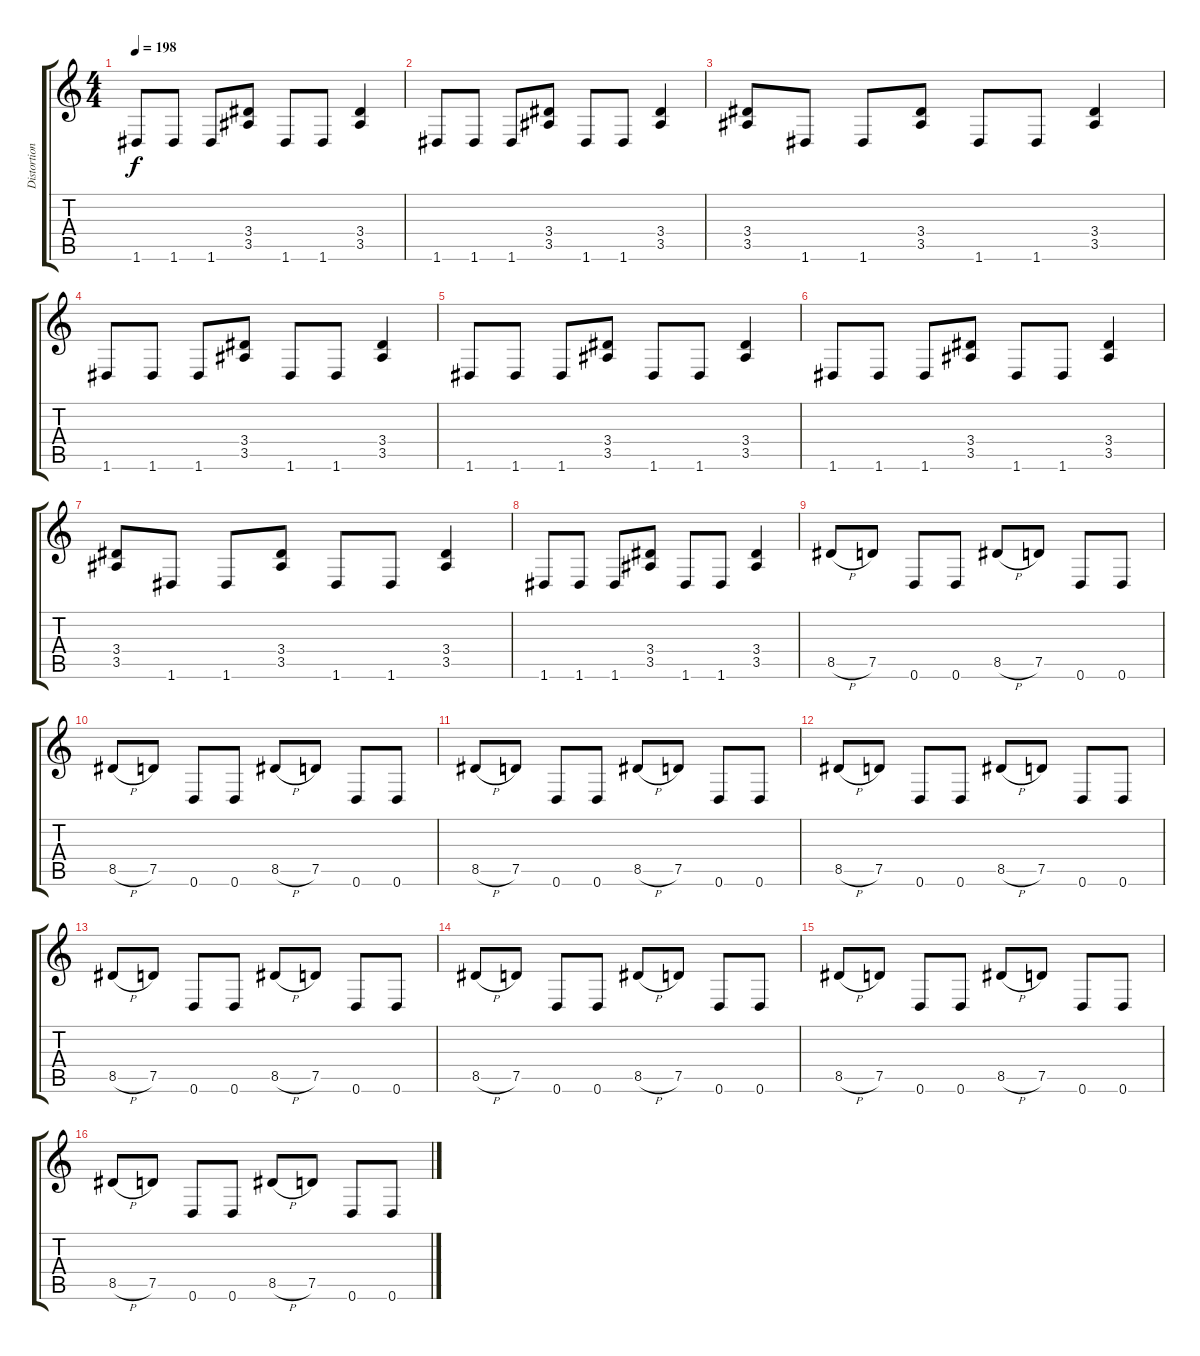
\track ("Distortion Guitar" "Distortion") {instrument distortionguitar}
\staff {score tabs}
\tuning (D4 A3 F3 C3 G2 D2) {hide}
\ts (4 4)
\tempo 198
\clef g2
\ks c
1.6.8{dy f} 1.6.8 1.6.8 (3.4 3.5).8 1.6.8 1.6.8 (3.4 3.5).4 |
1.6.8 1.6.8 1.6.8 (3.4 3.5).8 1.6.8 1.6.8 (3.4 3.5).4 |
(3.4 3.5).8 1.6.8 1.6.8 (3.4 3.5).8 1.6.8 1.6.8 (3.4 3.5).4 |
1.6.8 1.6.8 1.6.8 (3.4 3.5).8 1.6.8 1.6.8 (3.4 3.5).4 |
1.6.8 1.6.8 1.6.8 (3.4 3.5).8 1.6.8 1.6.8 (3.4 3.5).4 |
1.6.8 1.6.8 1.6.8 (3.4 3.5).8 1.6.8 1.6.8 (3.4 3.5).4 |
(3.4 3.5).8 1.6.8 1.6.8 (3.4 3.5).8 1.6.8 1.6.8 (3.4 3.5).4 |
1.6.8 1.6.8 1.6.8 (3.4 3.5).8 1.6.8 1.6.8 (3.4 3.5).4 |
8.5{h}.8{volume 15} 7.5.8 0.6.8 0.6.8 8.5{h}.8 7.5.8 0.6.8 0.6.8 |
8.5{h}.8 7.5.8 0.6.8 0.6.8 8.5{h}.8 7.5.8 0.6.8 0.6.8 |
8.5{h}.8 7.5.8 0.6.8 0.6.8 8.5{h}.8 7.5.8 0.6.8 0.6.8 |
8.5{h}.8 7.5.8 0.6.8 0.6.8 8.5{h}.8 7.5.8 0.6.8 0.6.8 |
8.5{h}.8 7.5.8 0.6.8 0.6.8 8.5{h}.8 7.5.8 0.6.8 0.6.8 |
8.5{h}.8 7.5.8 0.6.8 0.6.8 8.5{h}.8 7.5.8 0.6.8 0.6.8 |
8.5{h}.8 7.5.8 0.6.8 0.6.8 8.5{h}.8 7.5.8 0.6.8 0.6.8 |
8.5{h}.8 7.5.8 0.6.8 0.6.8 8.5{h}.8 7.5.8 0.6.8 0.6.8
